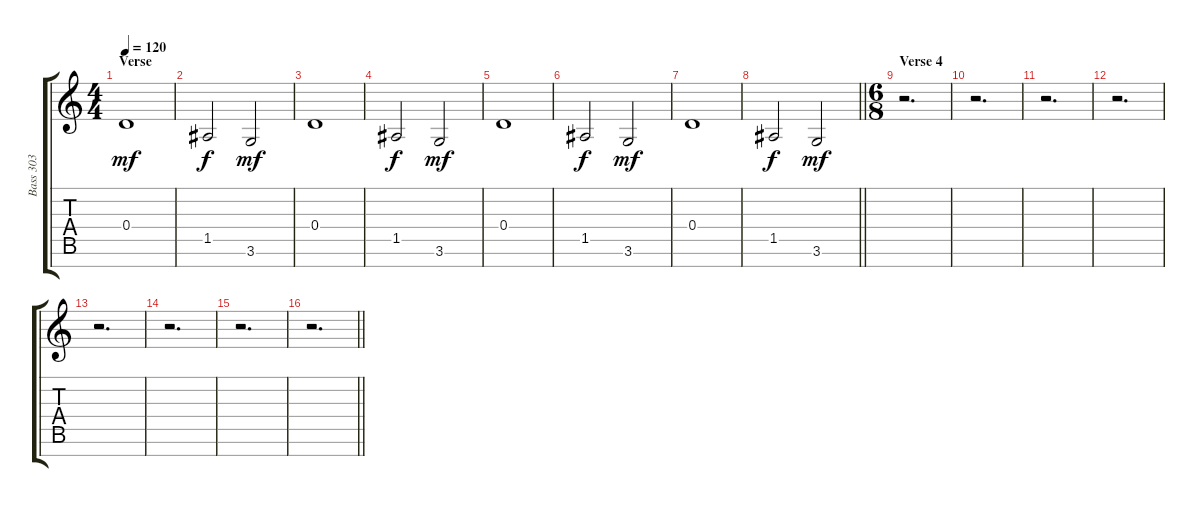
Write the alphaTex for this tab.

\track ("Bass 303" "Bass 303") {instrument synthbass1}
\staff {score tabs}
\tuning (E4 B3 G3 D3 A2 E2 B1) {hide}
\ts (4 4)
\section ("" "Verse")
\tempo 120
\clef g2
\ks c
0.4.1{dy mf} |
1.5.2{dy f} 3.6.2{dy mf} |
0.4.1 |
1.5.2{dy f} 3.6.2{dy mf} |
0.4.1 |
1.5.2{dy f} 3.6.2{dy mf} |
0.4.1 |
\barLineRight lightlight
1.5.2{dy f} 3.6.2{dy mf} |
\ts (6 8)
\section ("" "Verse 4")
r.2{d} |
r.2{d} |
r.2{d} |
r.2{d} |
r.2{d} |
r.2{d} |
r.2{d} |
\barLineRight lightlight
r.2{d}
